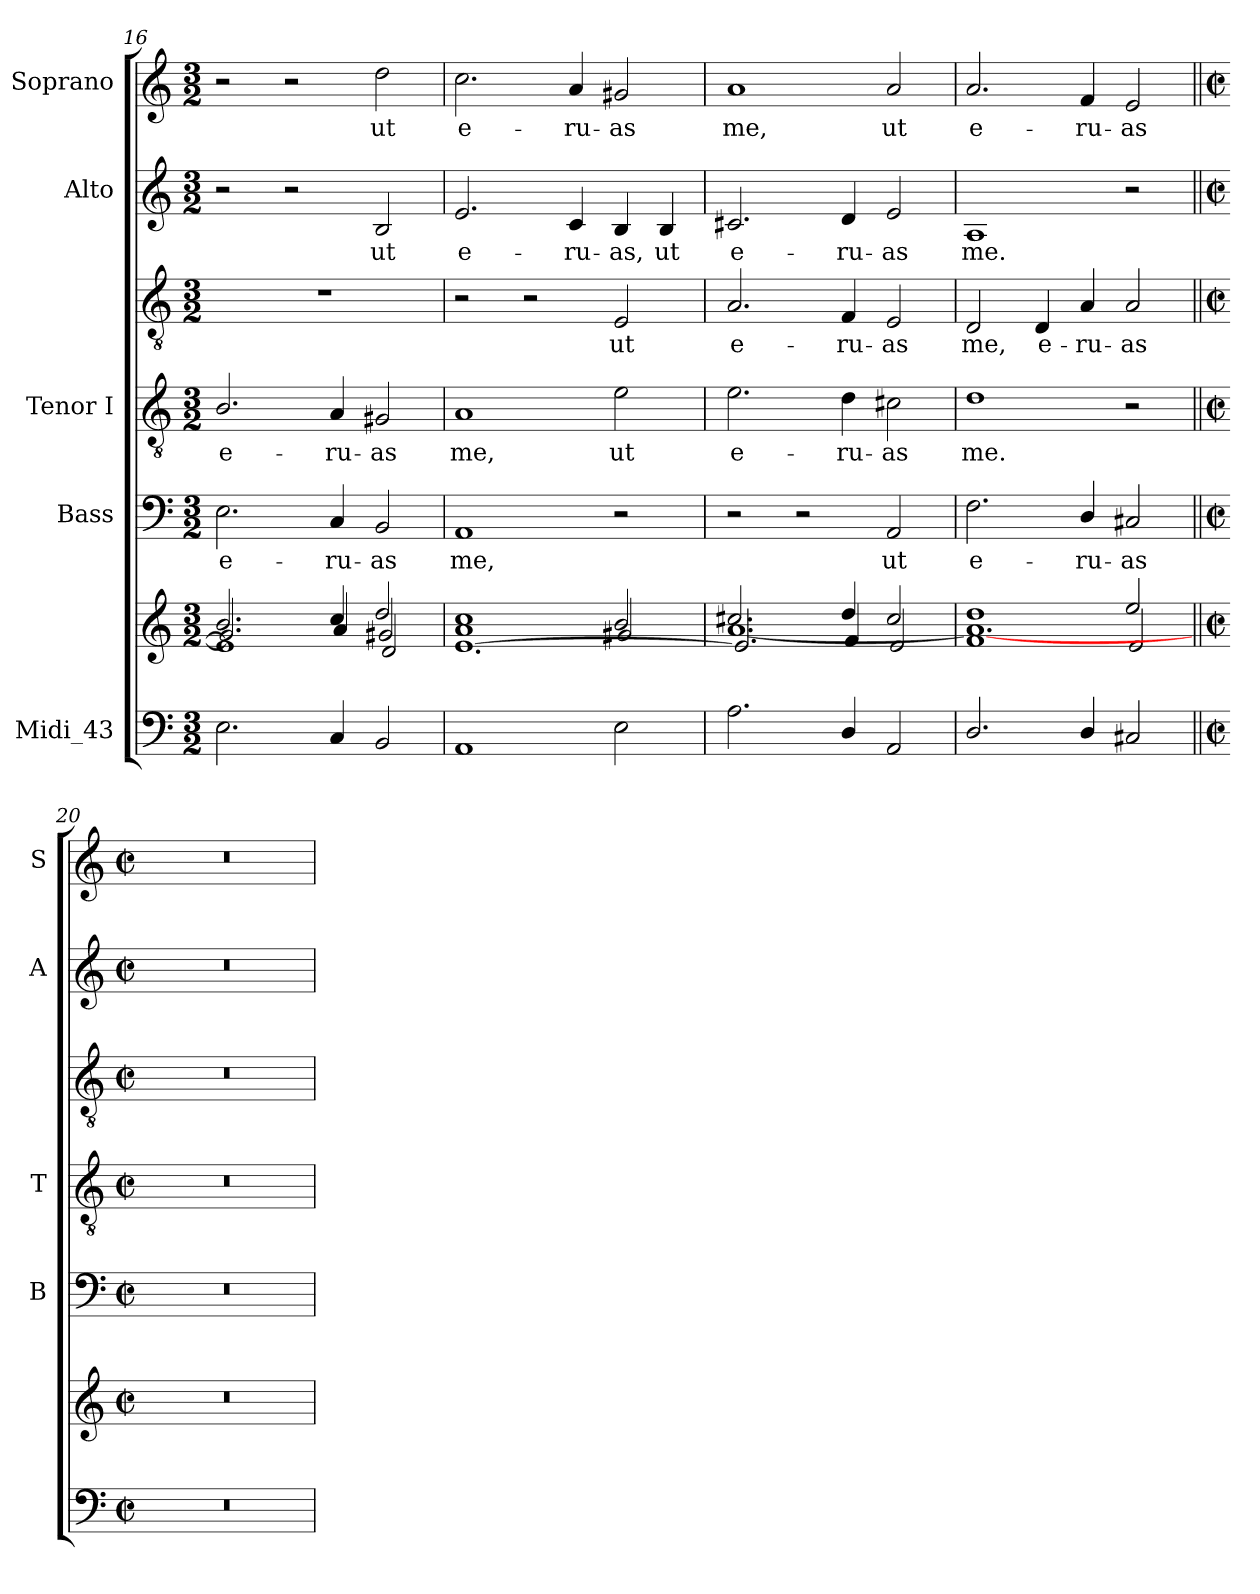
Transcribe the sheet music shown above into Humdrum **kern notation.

**kern	**kern	**kern	**text	**kern	**text	**kern	**text	**kern	**text	**kern	**text
*part5	*part5	*part4	*part4	*part3	*part3	*part3	*part3	*part2	*part2	*part1	*part1
*staff7	*staff6	*staff5	*staff5	*staff4	*staff4	*staff3	*staff3	*staff2	*staff2	*staff1	*staff1
*I"Midi_43	*	*I"Bass	*	*I"Tenor I	*	*	*	*I"Alto	*	*I"Soprano	*
*	*	*I'B	*	*I'T	*	*	*	*I'A	*	*I'S	*
!!LO:LB:g=z
*clefF4	*clefG2	*clefF4	*	*clefGv2	*	*clefGv2	*	*clefG2	*	*clefG2	*
*k[]	*k[]	*k[]	*	*k[]	*	*k[]	*	*k[]	*	*k[]	*
*C:	*C:	*C:	*	*C:	*	*C:	*	*C:	*	*C:	*
*M3/2	*M3/2	*M3/2	*	*M3/2	*	*M3/2	*	*M3/2	*	*M3/2	*
=16	=16	=16	=16	=16	=16	=16	=16	=16	=16	=16	=16
*	*^	*	*	*	*	*	*	*	*	*	*
*	*	*^	*	*	*	*	*	*	*	*	*	*
!	!	!	!	!	!LO:LY:b	!	!LO:LY:b	!	!	!	!	!	!
2.E	2.b/	2.g/]	1e\]	2.E	e-	2.B/	e-	1.r	.	2r	.	2r	.
.	.	.	.	.	.	.	.	.	.	2r	.	2r	.
!	!	!	!	!	!LO:LY:b	!	!LO:LY:b	!	!	!	!	!	!
4C	4cc/	4a/	.	4C	-ru-	4A	-ru-	.	.	.	.	.	.
!	!	!	!	!	!LO:LY:b	!	!LO:LY:b	!	!	!	!LO:LY:b	!	!LO:LY:b
2BB	2dd/	2g#X/	2d/	2BB	-as	2G#X	-as	.	.	2B	ut	2dd	ut
=17	=17	=17	=17	=17	=17	=17	=17	=17	=17	=17	=17	=17	=17
!	!	!	!	!	!LO:LY:b	!	!LO:LY:b	!	!	!	!LO:LY:b	!	!LO:LY:b
1AA	1cc/	1a/	[1.e\	1AA	me,	1A	me,	2r	.	2.e	e-	2.cc	e-
.	.	.	.	.	.	.	.	2r	.	.	.	.	.
!	!	!	!	!	!	!	!	!	!	!	!LO:LY:b	!	!LO:LY:b
.	.	.	.	.	.	.	.	.	.	4c	-ru-	4a	-ru-
!	!	!	!	!	!	!	!LO:LY:b	!	!LO:LY:b	!	!LO:LY:b	!	!LO:LY:b
2E	2b/	2g#X/	.	2r	.	2e	ut	2E	ut	4B	-as,	2g#X	-as
!	!	!	!	!	!	!	!	!	!	!	!LO:LY:b	!	!
.	.	.	.	.	.	.	.	.	.	4B	ut	.	.
=18	=18	=18	=18	=18	=18	=18	=18	=18	=18	=18	=18	=18	=18
!	!	!	!	!	!	!	!LO:LY:b	!	!LO:LY:b	!	!LO:LY:b	!	!LO:LY:b
2.A	2.cc#X/	[1.a\	2.e/]	2r	.	2.e	e-	2.A	e-	2.c#X	e-	1a	me,
.	.	.	.	2r	.	.	.	.	.	.	.	.	.
!	!	!	!	!	!	!	!LO:LY:b	!	!LO:LY:b	!	!LO:LY:b	!	!
4D/	4dd/	.	4f/	.	.	4d	-ru-	4F	-ru-	4d	-ru-	.	.
!	!	!	!	!	!LO:LY:b	!	!LO:LY:b	!	!LO:LY:b	!	!LO:LY:b	!	!LO:LY:b
2AA	2cc#/	.	2e/	2AA	ut	2c#X	-as	2E	-as	2e	-as	2a	ut
=19	=19	=19	=19	=19	=19	=19	=19	=19	=19	=19	=19	=19	=19
!	!	!	!	!	!LO:LY:b	!	!LO:LY:b	!	!LO:LY:b	!	!LO:LY:b	!	!LO:LY:b
2.D/	1dd/	1.a\_	1f/	2.F	e-	1d	me.	2D	me,	1A	me.	2.a	e-
!	!	!	!	!	!	!	!	!	!LO:LY:b	!	!	!	!
.	.	.	.	.	.	.	.	4D	e-	.	.	.	.
!	!	!	!	!	!LO:LY:b	!	!	!	!LO:LY:b	!	!	!	!LO:LY:b
4D/	.	.	.	4D/	-ru-	.	.	4A	-ru-	.	.	4f	-ru-
!	!	!	!	!	!LO:LY:b	!	!	!	!LO:LY:b	!	!	!	!LO:LY:b
2C#X	2ee/	.	2e/	2C#X	-as	2r	.	2A	-as	2r	.	2e	-as
*	*v	*v	*v	*	*	*	*	*	*	*	*	*	*
=20||	=20||	=20||	=20||	=20||	=20||	=20||	=20||	=20||	=20||	=20||	=20||
*M4/2	*M4/2	*M4/2	*	*M4/2	*	*M4/2	*	*M4/2	*	*M4/2	*
*met(c|)	*met(c|)	*met(c|)	*	*met(c|)	*	*met(c|)	*	*met(c|)	*	*met(c|)	*
0r	0r	0r	.	0r	.	0r	.	0r	.	0r	.
=	=	=	=	=	=	=	=	=	=	=	=
*-	*-	*-	*-	*-	*-	*-	*-	*-	*-	*-	*-
